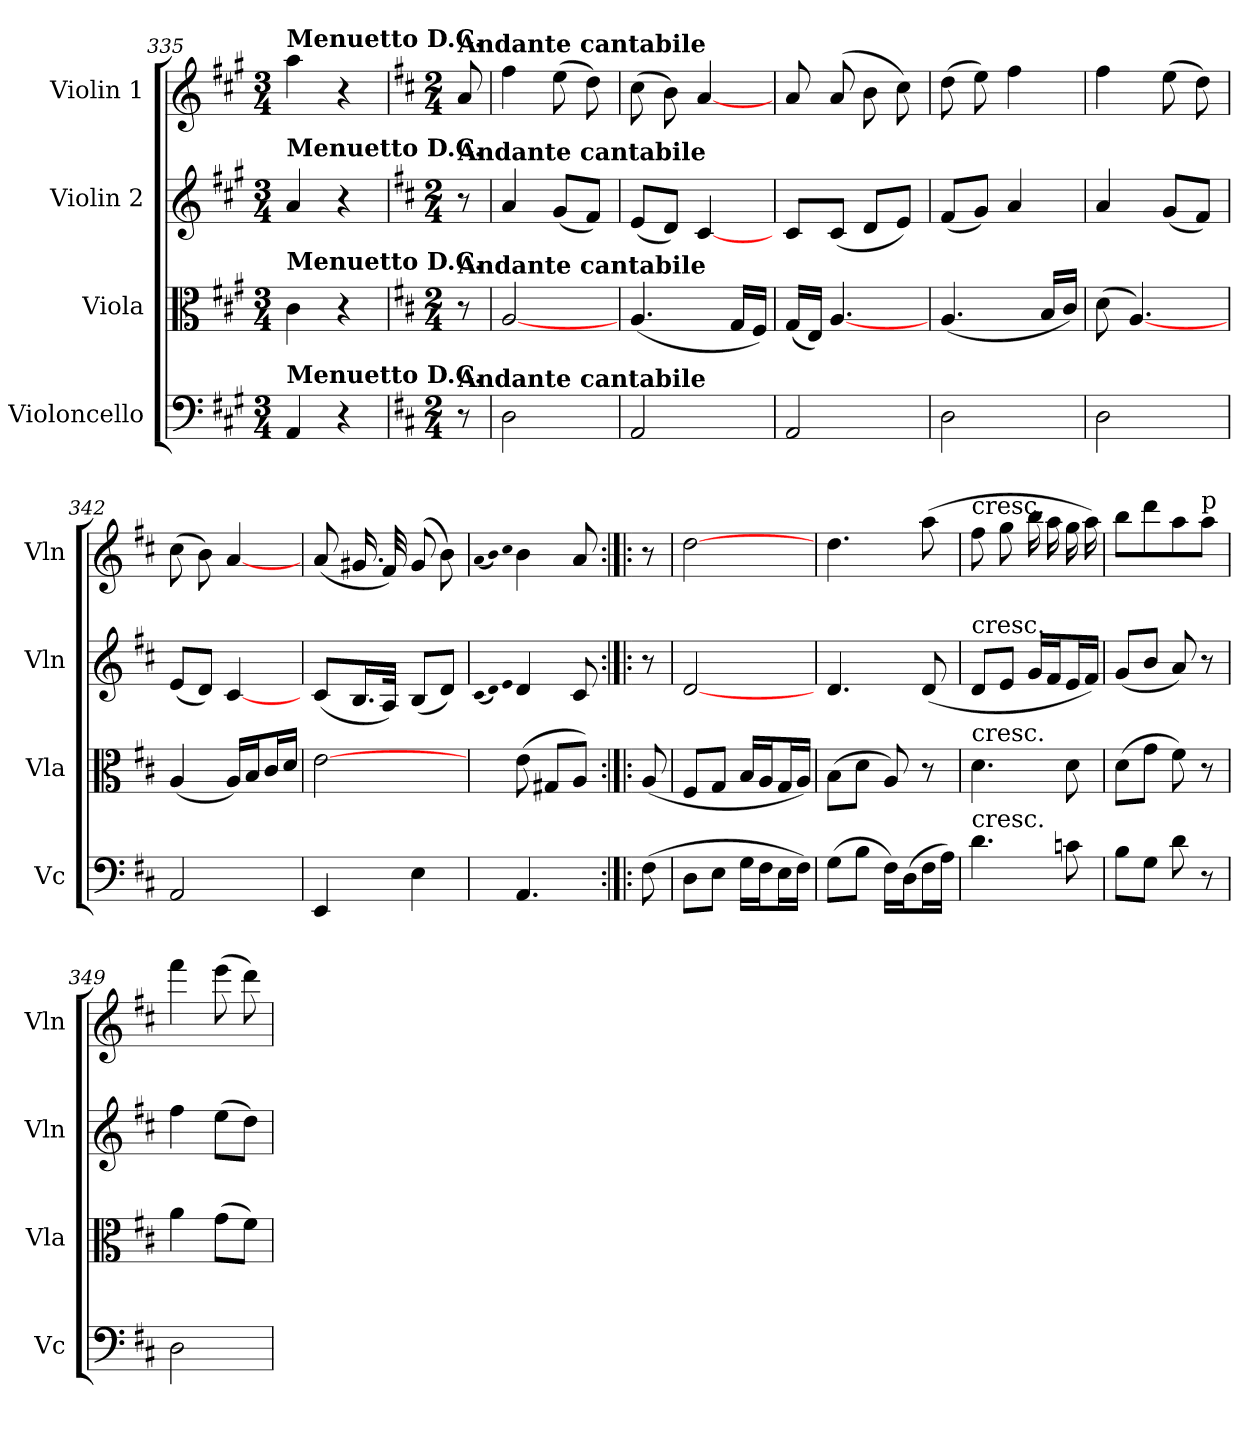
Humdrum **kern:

**kern	**kern	**kern	**kern
*part4	*part3	*part2	*part1
*staff4	*staff3	*staff2	*staff1
*I"Violoncello	*I"Viola	*I"Violin 2	*I"Violin 1
*I'Vc	*I'Vla	*I'Vln	*I'Vln
*clefF4	*clefC3	*clefG2	*clefG2
*k[f#c#g#]	*k[f#c#g#]	*k[f#c#g#]	*k[f#c#g#]
*A:	*A:	*A:	*A:
*M3/4	*M3/4	*M3/4	*M3/4
=335	=335	=335	=335
!	!	!	!LO:TX:a:B:t=Menuetto D.C.
!	!	!LO:TX:a:B:t=Menuetto D.C.	!
!	!LO:TX:a:B:t=Menuetto D.C.	!	!
!LO:TX:a:B:t=Menuetto D.C.	!	!	!
4AA	4c#	4a	4aa
4r	4r	4r	4r
=336	=336	=336	=336
*k[f#c#]	*k[f#c#]	*k[f#c#]	*k[f#c#]
*D:	*D:	*D:	*D:
*M2/4	*M2/4	*M2/4	*M2/4
!	!	!	!LO:TX:a:B:t=Andante cantabile
!	!	!LO:TX:a:B:t=Andante cantabile	!
!	!LO:TX:a:B:t=Andante cantabile	!	!
!LO:TX:a:B:t=Andante cantabile	!	!	!
8r	8r	8r	8a
=337	=337	=337	=337
2D	[2A	4a	4ff#
.	.	(8g/L	(8ee
.	.	8f#/J)	8dd)
=338	=338	=338	=338
2AA	(4.A	(8e/L	(8cc#
.	.	8d/J)	8b)
.	.	[4c#	[4a
.	16G/LL	.	.
.	16F#/JJ)	.	.
=339	=339	=339	=339
2AA	(16G/LL	8c#/L	8a
.	16E/JJ)	.	.
.	[4.A	(8c#/J	(8a
.	.	8d/L	8b
.	.	8e/J)	8cc#)
=340	=340	=340	=340
2D	(4.A	(8f#/L	(8dd
.	.	8g/J)	8ee)
.	.	4a	4ff#
.	16B/LL	.	.
.	16c#/JJ)	.	.
=341	=341	=341	=341
2D	(8d	4a	4ff#
.	[4.A)	.	.
.	.	(8g/L	(8ee
.	.	8f#/J)	8dd)
=342	=342	=342	=342
2AA	(4A	(8e/L	(8cc#
.	.	8d/J)	8b)
.	16A/LL)	[4c#	[4a
.	16B/J	.	.
.	16c#/L	.	.
.	16d/JJ	.	.
=343	=343	=343	=343
4EE	[2e	(8c#/L	(8a
.	.	16.B/L	16.g#X
.	.	32A/JJk)	32f#)
4E	.	(8B/L	(8g#
.	.	8d/J)	8b)
=344	=344	=344	=344
.	.	(qqc#	(qqa
.	.	qqd)	qqb)
.	.	qqe	qqcc#
4.AA	(8e	4d	4b
.	8G#X/L	.	.
.	8A/J)	8c#	8a
=:|!|:	=:|!|:	=:|!|:	=:|!|:
(8F#	(8A	8r	8r
=345	=345	=345	=345
8D\L	8F#/L	[2d	[2dd
8E\J	8G/J	.	.
16G\LL	16B/LL	.	.
16F#\J	16A/J	.	.
16E\L	16G/L	.	.
16F#\JJ)	16A/JJ)	.	.
=346	=346	=346	=346
(8G\L	(8B\L	4.d	4.dd
8B\J	8d\J	.	.
16F#\LL)	8A)	.	.
(16D\J	.	.	.
16F#\L	8r	(8d	(8aa
16A\JJ)	.	.	.
=347	=347	=347	=347
!	!	!	!LO:TX:a:t=cresc.
!	!	!LO:TX:a:t=cresc.	!
!	!LO:TX:a:t=cresc.	!	!
!LO:TX:a:t=cresc.	!	!	!
4.d	4.d	8d/L	8ff#
.	.	8e/J	8gg
.	.	16g/LL	16bb
.	.	16f#/J	16aa
8cn	8d	16e/L	16gg
.	.	16f#/JJ)	16aa)
=348	=348	=348	=348
8B\L	(8d\L	(8g/L	8bbL
8G\J	8g\J	8b/J	8ddd
8d	8f#)	8a)	8aa
!	!	!	!LO:TX:a:t=p
8r	8r	8r	8aaJ
=349	=349	=349	=349
2D	4a	4ff#	4fff#
.	(8g\L	(8ee\L	(8eee
.	8f#\J)	8dd\J)	8ddd)
=	=	=	=
*-	*-	*-	*-
